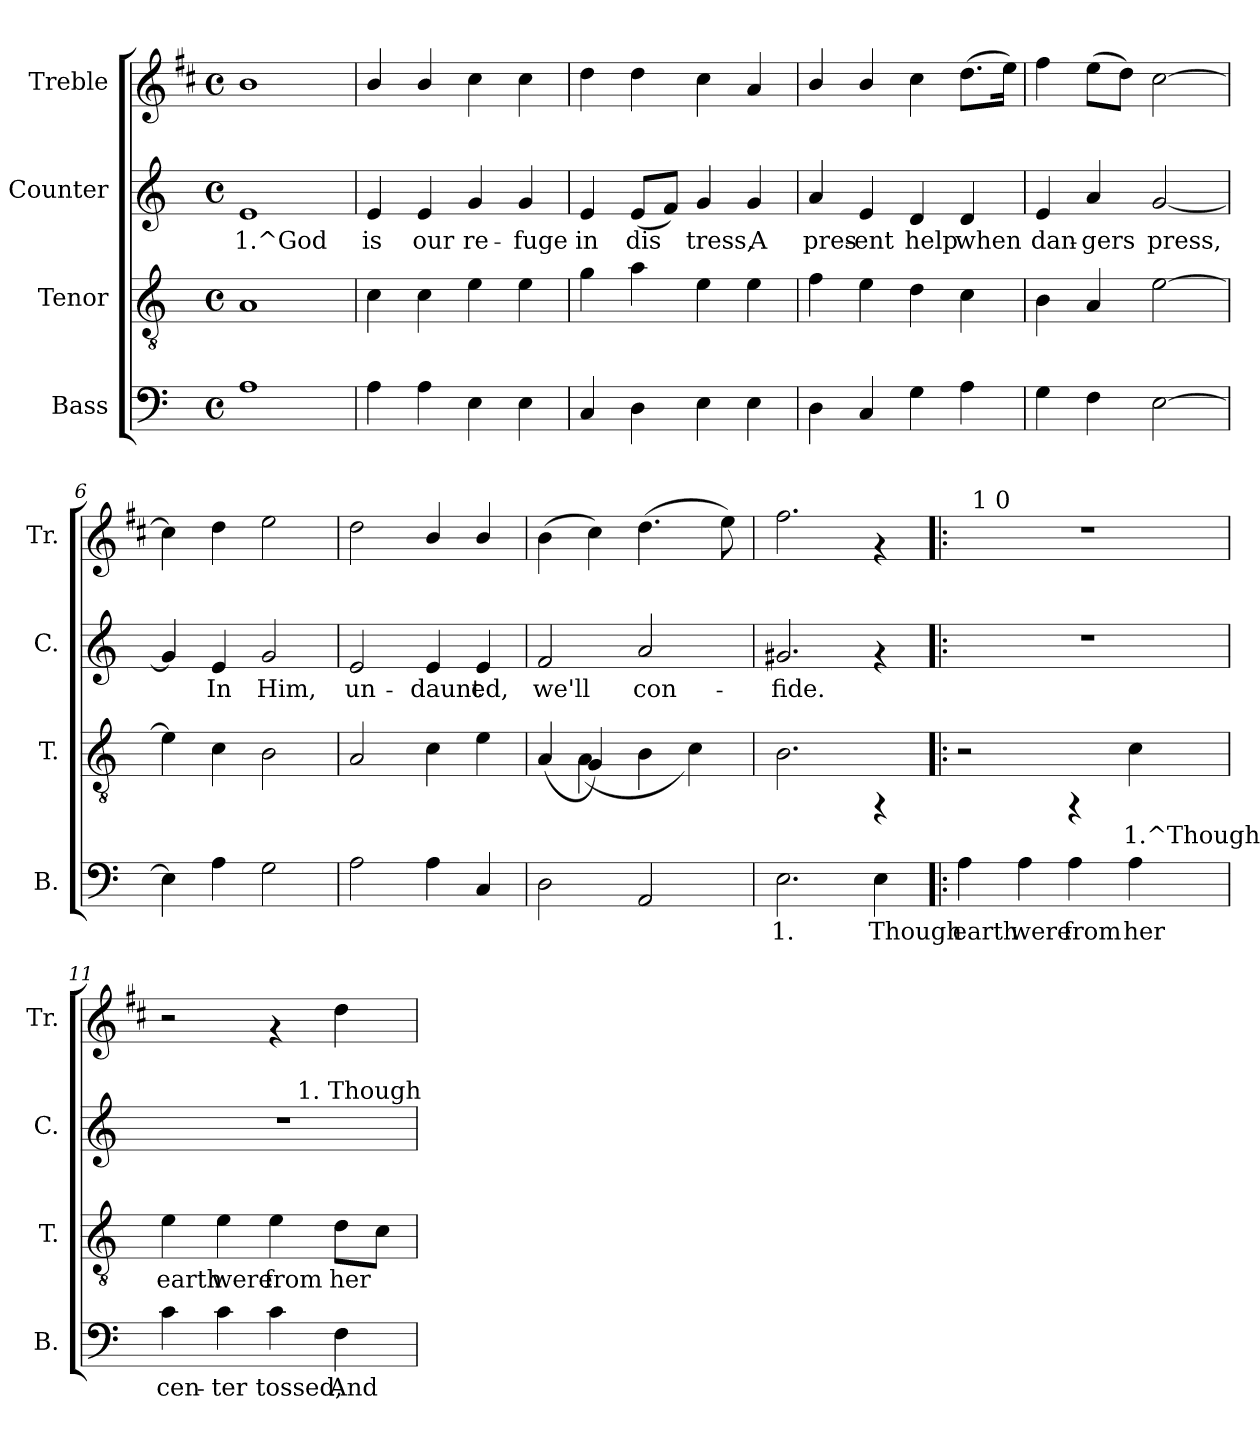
**kern	**text	**kern	**text	**kern	**text	**kern
*part4	*part4	*part3	*part3	*part2	*part2	*part1
*staff4	*staff4	*staff3	*staff3	*staff2	*staff2	*staff1
*I"Bass	*	*I"Tenor	*	*I"Counter	*	*I"Treble
*I'B.	*	*I'T.	*	*I'C.	*	*I'Tr.
!!LO:PB:g=z
*stria5	*	*stria5	*	*stria5	*	*stria5
*clefF4	*	*clefGv2	*	*clefG2	*	*clefG2
*	*	*	*	*	*	*ITrd1c2
*k[]	*	*k[]	*	*k[]	*	*k[]
*C:	*	*C:	*	*C:	*	*C:
*M4/4	*	*M4/4	*	*M4/4	*	*M4/4
*met(c)	*	*met(c)	*	*met(c)	*	*met(c)
=1	=1	=1	=1	=1	=1	=1
!	!LO:LY:b	!	!LO:LY:b:rj	!	!LO:LY:b:rj	!
1A	.	1A	.	1e	1.^God	1a
=2	=2	=2	=2	=2	=2	=2
!	!LO:LY:b	!	!LO:LY:b:rj	!	!LO:LY:b:rj	!
4A\	.	4c\	.	4e/	is	4a/
!	!LO:LY:b	!	!LO:LY:b:rj	!	!LO:LY:b:rj	!
4A\	.	4c\	.	4e/	our	4a/
!	!LO:LY:b	!	!LO:LY:b:rj	!	!LO:LY:b:rj	!
4E\	.	4e\	.	4g/	re-	4b\
!	!LO:LY:b	!	!LO:LY:b:rj	!	!LO:LY:b:rj	!
4E\	.	4e\	.	4g/	-fuge	4b\
=3	=3	=3	=3	=3	=3	=3
!	!LO:LY:b	!	!LO:LY:b:rj	!	!LO:LY:b:rj	!
4C/	.	4g\	.	4e/	in	4cc\
!	!LO:LY:b	!	!LO:LY:b:rj	!	!LO:LY:b:rj	!
4D\	.	4a\	.	(<8e/L	dis-	4cc\
!	!	!	!	!	!LO:LY:b:rj	!
.	.	.	.	8f/J)	--	.
!	!LO:LY:b	!	!LO:LY:b:rj	!	!LO:LY:b:rj	!
4E\	.	4e\	.	4g/	-tress,	4b\
!	!LO:LY:b	!	!LO:LY:b:rj	!	!LO:LY:b:rj	!
4E\	.	4e\	.	4g/	A	4g/
=4	=4	=4	=4	=4	=4	=4
!	!LO:LY:b	!	!LO:LY:b:rj	!	!LO:LY:b:rj	!
4D\	.	4f\	.	4a/	pres-	4a/
!	!LO:LY:b	!	!LO:LY:b:rj	!	!LO:LY:b:rj	!
4C/	.	4e\	.	4e/	-ent	4a/
!	!LO:LY:b	!	!LO:LY:b:rj	!	!LO:LY:b:rj	!
4G\	.	4d\	.	4d/	help	4b\
!	!LO:LY:b	!	!LO:LY:b:rj	!	!LO:LY:b:rj	!
4A\	.	4c\	.	4d/	when	(>8.cc\L
.	.	.	.	.	.	16dd\J)
=5	=5	=5	=5	=5	=5	=5
!	!LO:LY:b	!	!LO:LY:b:rj	!	!LO:LY:b:rj	!
4G\	.	4B\	.	4e/	dan-	4ee\
!	!LO:LY:b	!	!LO:LY:b:rj	!	!LO:LY:b:rj	!
4F\	.	4A/	.	4a/	-gers	(>8dd\L
.	.	.	.	.	.	8cc\J)
!	!LO:LY:b	!	!LO:LY:b:rj	!	!LO:LY:b:rj	!
[>2E\	.	[>2e\	.	[<2g/	press,	[>2b\
=6	=6	=6	=6	=6	=6	=6
!	!LO:LY:b	!	!LO:LY:b:rj	!	!LO:LY:b:rj	!
4E\]	.	4e\]	.	4g/]	.	4b\]
!	!LO:LY:b	!	!LO:LY:b:rj	!	!LO:LY:b:rj	!
4A\	.	4c\	.	4e/	In	4cc\
!	!LO:LY:b	!	!LO:LY:b:rj	!	!LO:LY:b:rj	!
2G\	.	2B\	.	2g/	Him,	2dd\
!!LO:LB:g=z
=7	=7	=7	=7	=7	=7	=7
!	!LO:LY:b	!	!LO:LY:b:rj	!	!LO:LY:b:rj	!
2A\	.	2A/	.	2e/	un-	2cc\
!	!LO:LY:b	!	!LO:LY:b:rj	!	!LO:LY:b:rj	!
4A\	.	4c\	.	4e/	-daunt	4a/
!	!LO:LY:b	!	!LO:LY:b:rj	!	!LO:LY:b:rj	!
4C/	.	4e\	.	4e/	ed,	4a/
=8	=8	=8	=8	=8	=8	=8
!	!LO:LY:b	!	!LO:LY:b:rj	!	!LO:LY:b:rj	!
*	*	*^	*	*	*	*
2D\	.	(<4A/	4ryy	.	2f/	we'll	(>4a\
!	!	!	!	!LO:LY:b:rj	!	!	!
.	.	4G/)	(>4A\	.	.	.	4b\)
!	!LO:LY:b	!	!	!LO:LY:b:rj	!	!LO:LY:b:rj	!
2AA/	.	4B>\	2ryy	.	2a/	con-	(>4.cc\
!	!	!	!	!LO:LY:b:rj	!	!	!
.	.	4c\)	.	.	.	.	.
.	.	.	.	.	.	.	8dd\)
*	*	*v	*v	*	*	*	*
=9	=9	=9	=9	=9	=9	=9
!	!LO:LY:b	!	!LO:LY:b:rj	!	!LO:LY:b:rj	!
2.E\	1.	2.B\	.	2.g#X/	-fide.	2.ee\
!	!LO:LY:b	!	!	!	!	!
4E\	Though	4rFF	.	4rf	.	4rf
=10!|:	=10!|:	=10!|:	=10!|:	=10!|:	=10!|:	=10!|:
!	!LO:LY:b	!	!	!	!	!
*	*	*	*	*	*	*^
4A\	earth	2r	.	1r	.	1r	32ryy
!	!	!	!	!	!	!	!LO:TX:a:t=1 0
.	.	.	.	.	.	.	2ryy
!	!LO:LY:b	!	!	!	!	!	!
4A\	were	.	.	.	.	.	.
!	!LO:LY:b	!	!	!	!	!	!
4A\	from	4rFF	.	.	.	.	.
.	.	.	.	.	.	.	4...ryy
!	!LO:LY:b	!	!LO:LY:b:rj	!	!	!	!
4A\	her	4c\	1.^Though	.	.	.	.
=11	=11	=11	=11	=11	=11	=11	=11
!	!LO:LY:b	!	!LO:LY:b:rj	!	!	!	!
*	*	*	*	*^	*	*v	*v
4c\	cen-	4e\	earth	1r	2ryy	.	2r
!	!LO:LY:b	!	!LO:LY:b:rj	!	!	!	!
4c\	-ter	4e\	were	.	.	.	.
!	!LO:LY:b	!	!LO:LY:b:rj	!	!	!	!
4c\	tossed,	4e\	from	.	16.ryy	.	4rf
!	!	!	!	!	!LO:TX:a:t=1. Though	!	!
.	.	.	.	.	4ryy	.	.
!	!LO:LY:b	!	!LO:LY:b:rj	!	!	!	!
4F\	And	8d\L	her	.	.	.	4cc\
.	.	.	.	.	8ryy	.	.
!	!	!	!LO:LY:b:rj	!	!	!	!
.	.	8c\J	.	.	.	.	.
.	.	.	.	.	32ryy	.	.
*	*	*	*	*v	*v	*	*
=	=	=	=	=	=	=
*-	*-	*-	*-	*-	*-	*-
